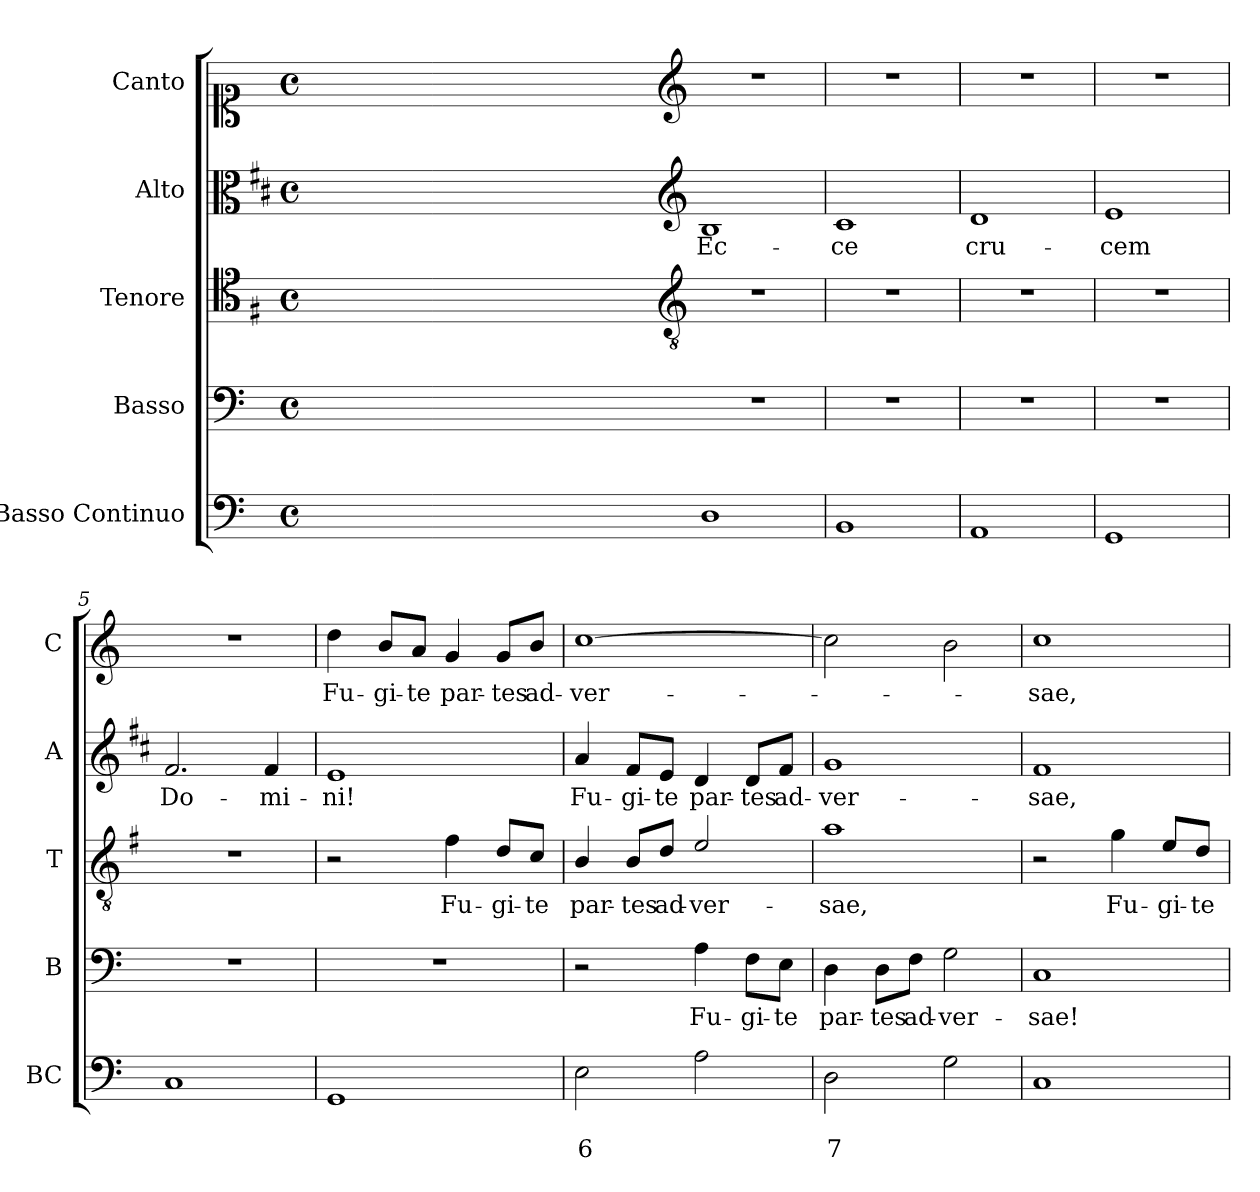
**kern	**text	**text	**kern	**text	**kern	**text	**kern	**text	**kern	**text
*part5	*part5	*part5	*part4	*part4	*part3	*part3	*part2	*part2	*part1	*part1
*staff5	*staff5	*staff5	*staff4	*staff4	*staff3	*staff3	*staff2	*staff2	*staff1	*staff1
*I"Basso Continuo	*	*	*I"Basso	*	*I"Tenore	*	*I"Alto	*	*I"Canto	*
*I'BC	*	*	*I'B	*	*I'T	*	*I'A	*	*I'C	*
*clefF4	*	*	*clefF4	*	*clefC4	*	*clefC3	*	*clefC1	*
*	*	*	*	*	*ITrd4c7	*	*ITrd1c2	*	*	*
*k[]	*	*	*k[]	*	*k[]	*	*k[]	*	*k[]	*
*C:	*	*	*C:	*	*C:	*	*C:	*	*C:	*
*M4/4	*	*	*M4/4	*	*M4/4	*	*M4/4	*	*M4/4	*
*met(c)	*	*	*met(c)	*	*met(c)	*	*met(c)	*	*met(c)	*
=	=	=	=	=	=	=	=	=	=	=
1ryy	.	.	1ryy	.	1ryy	.	1ryy	.	1ryy	.
=1X-	=1X-	=1X-	=1X-	=1X-	=1X-	=1X-	=1X-	=1X-	=1X-	=1X-
4ryy	.	.	4ryy	.	4ryy	.	4ryy	.	4ryy	.
4ryy	.	.	4ryy	.	4ryy	.	4ryy	.	4ryy	.
4ryy	.	.	4ryy	.	4ryy	.	4ryy	.	4ryy	.
4ryy	.	.	4ryy	.	4ryy	.	4ryy	.	4ryy	.
=1-	=1-	=1-	=1-	=1-	=1-	=1-	=1-	=1-	=1-	=1-
*	*	*	*	*	*clefGv2	*	*clefG2	*	*clefG2	*
!	!	!	!	!	!	!	!	!LO:LY:b	!	!
1D	.	.	1r	.	1r	.	1A	Ec-	1r	.
=2	=2	=2	=2	=2	=2	=2	=2	=2	=2	=2
!	!	!	!	!	!	!	!	!LO:LY:b	!	!
1BB	.	.	1r	.	1r	.	1B	-ce	1r	.
=3	=3	=3	=3	=3	=3	=3	=3	=3	=3	=3
!	!	!	!	!	!	!	!	!LO:LY:b	!	!
1AA	.	.	1r	.	1r	.	1c	cru-	1r	.
=4	=4	=4	=4	=4	=4	=4	=4	=4	=4	=4
!	!	!	!	!	!	!	!	!LO:LY:b	!	!
1GG	.	.	1r	.	1r	.	1d	-cem	1r	.
=5	=5	=5	=5	=5	=5	=5	=5	=5	=5	=5
!	!	!	!	!	!	!	!	!LO:LY:b	!	!
1C	.	.	1r	.	1r	.	2.e/	Do-	1r	.
!	!	!	!	!	!	!	!	!LO:LY:b	!	!
.	.	.	.	.	.	.	4e/	-mi-	.	.
=6	=6	=6	=6	=6	=6	=6	=6	=6	=6	=6
!	!	!	!	!	!	!	!	!LO:LY:b	!	!LO:LY:b
1GG	.	.	1r	.	2r	.	1d	-ni!	4dd\	Fu-
!	!	!	!	!	!	!	!	!	!	!LO:LY:b
.	.	.	.	.	.	.	.	.	8b/L	-gi-
!	!	!	!	!	!	!	!	!	!	!LO:LY:b
.	.	.	.	.	.	.	.	.	8a/J	-te
!	!	!	!	!	!	!LO:LY:b	!	!	!	!LO:LY:b
.	.	.	.	.	4B\	Fu-	.	.	4g/	par-
!	!	!	!	!	!	!LO:LY:b	!	!	!	!LO:LY:b
.	.	.	.	.	8G/L	-gi-	.	.	8g/L	-tes
!	!	!	!	!	!	!LO:LY:b	!	!	!	!LO:LY:b
.	.	.	.	.	8F/J	-te	.	.	8b/J	ad-
=7	=7	=7	=7	=7	=7	=7	=7	=7	=7	=7
!	!	!LO:LY:b	!	!	!	!LO:LY:b	!	!LO:LY:b	!	!LO:LY:b
2E\	.	6	2r	.	4E/	par-	4g/	Fu-	[1cc	-ver-
!	!	!	!	!	!	!LO:LY:b	!	!LO:LY:b	!	!
.	.	.	.	.	8E/L	-tes	8e/L	-gi-	.	.
!	!	!	!	!	!	!LO:LY:b	!	!LO:LY:b	!	!
.	.	.	.	.	8G/J	ad-	8d/J	-te	.	.
!	!	!	!	!LO:LY:b	!	!LO:LY:b	!	!LO:LY:b	!	!
2A\	.	.	4A\	Fu-	2A/	-ver-	4c/	par-	.	.
!	!	!	!	!LO:LY:b	!	!	!	!LO:LY:b	!	!
.	.	.	8F\L	-gi-	.	.	8c/L	-tes	.	.
!	!	!	!	!LO:LY:b	!	!	!	!LO:LY:b	!	!
.	.	.	8E\J	-te	.	.	8e/J	ad-	.	.
!!LO:LB:g=z
=8	=8	=8	=8	=8	=8	=8	=8	=8	=8	=8
!	!	!LO:LY:b	!	!LO:LY:b	!	!LO:LY:b	!	!LO:LY:b	!	!
2D\	.	7	4D\	par-	1d	-sae,	1f	-ver-	2cc\]	.
!	!	!	!	!LO:LY:b	!	!	!	!	!	!
.	.	.	8D\L	-tes	.	.	.	.	.	.
!	!	!	!	!LO:LY:b	!	!	!	!	!	!
.	.	.	8F\J	ad-	.	.	.	.	.	.
!	!	!	!	!LO:LY:b	!	!	!	!	!	!
2G\	.	.	2G\	-ver-	.	.	.	.	2b\	.
=9	=9	=9	=9	=9	=9	=9	=9	=9	=9	=9
!	!	!	!	!LO:LY:b	!	!	!	!LO:LY:b	!	!LO:LY:b
1C	.	.	1C	-sae!	2r	.	1e	-sae,	1cc	-sae,
!	!	!	!	!	!	!LO:LY:b	!	!	!	!
.	.	.	.	.	4c\	Fu-	.	.	.	.
!	!	!	!	!	!	!LO:LY:b	!	!	!	!
.	.	.	.	.	8A/L	-gi-	.	.	.	.
!	!	!	!	!	!	!LO:LY:b	!	!	!	!
.	.	.	.	.	8G/J	-te	.	.	.	.
=	=	=	=	=	=	=	=	=	=	=
*-	*-	*-	*-	*-	*-	*-	*-	*-	*-	*-
